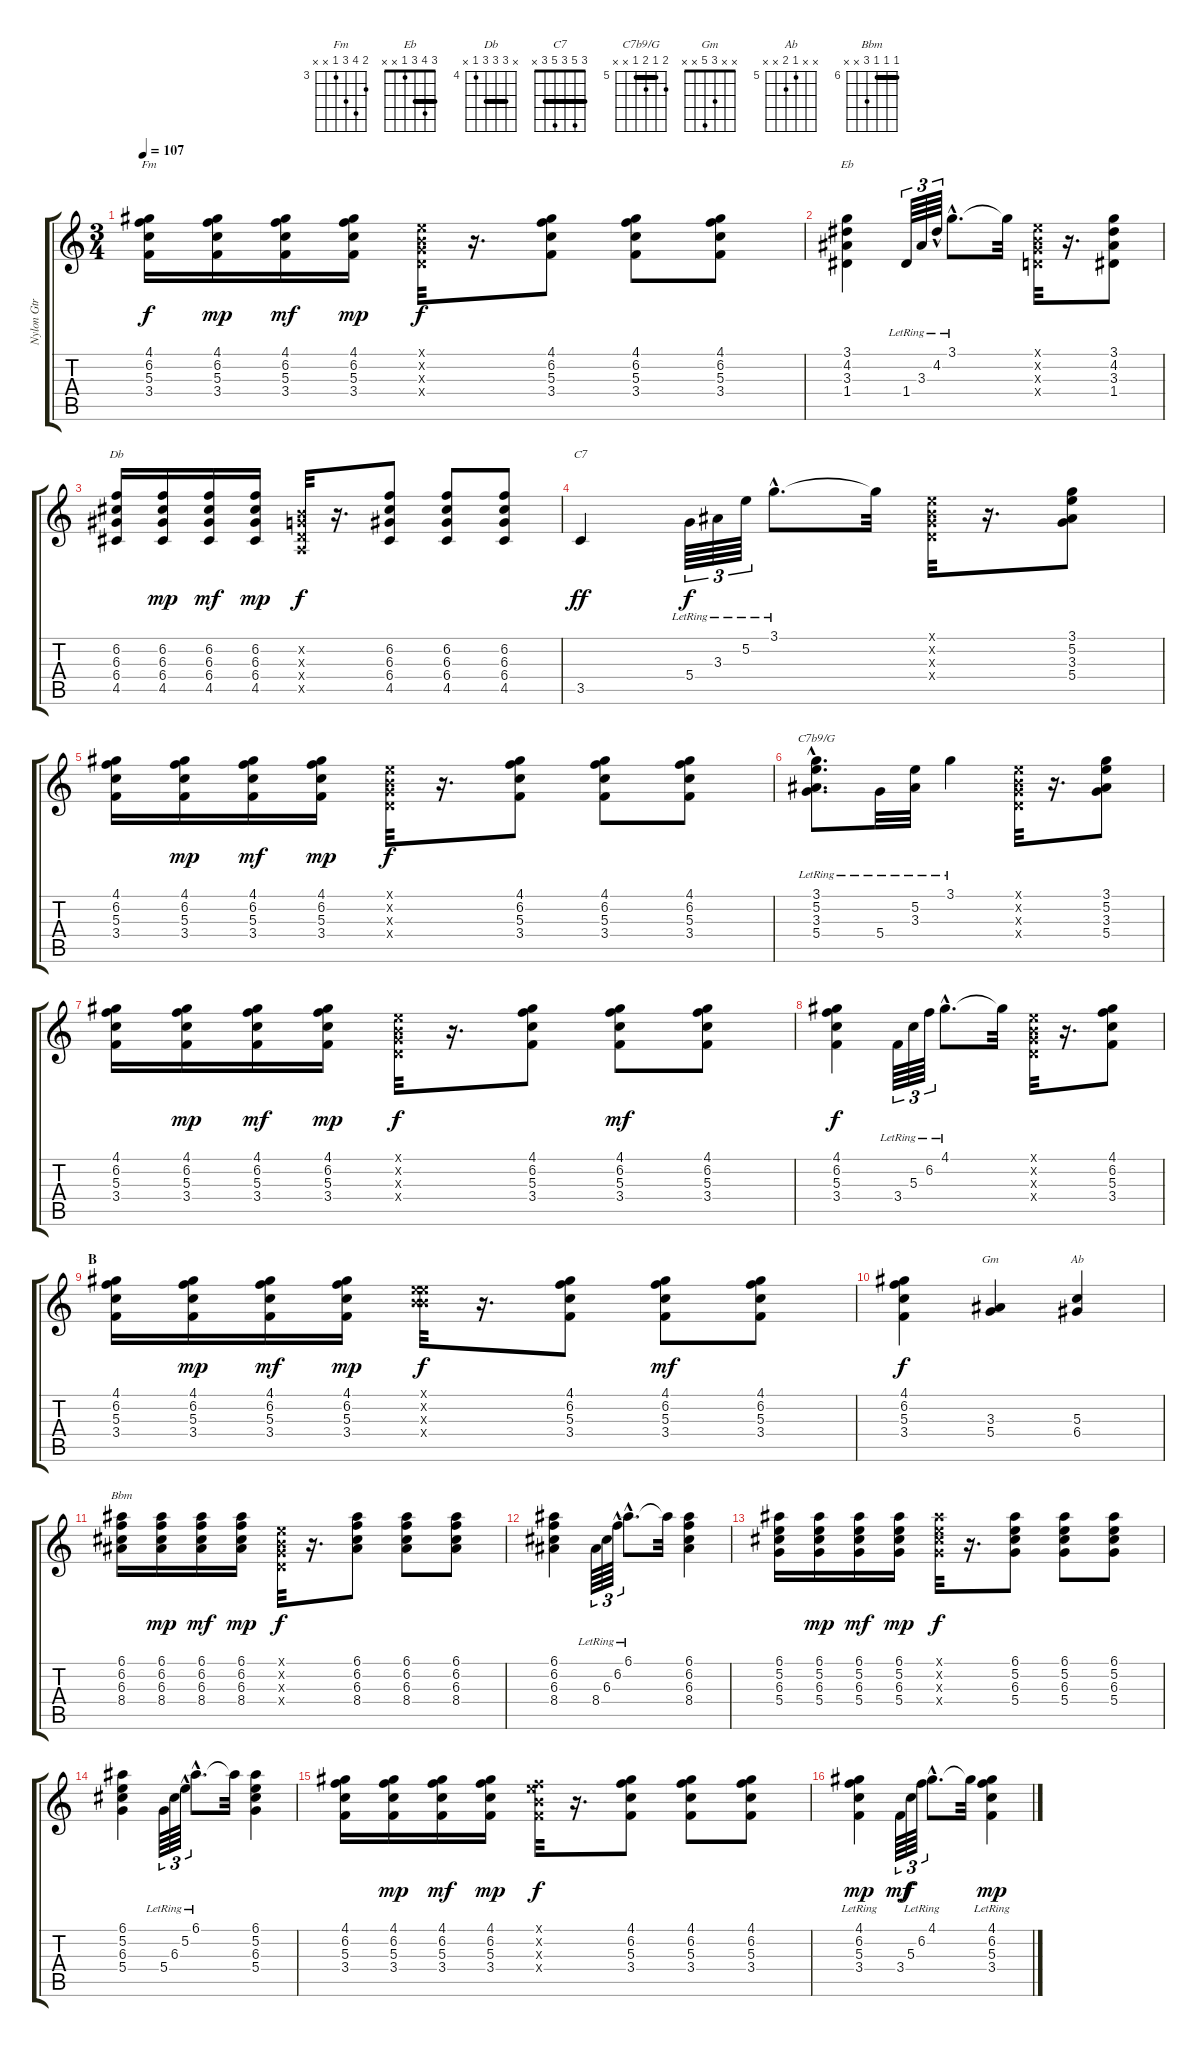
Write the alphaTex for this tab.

\track ("Nylon Gtr" "Nylon Gtr") {instrument acousticguitarnylon}
\staff {score tabs}
\tuning (E4 B3 G3 D3 A2 E2) {hide}
\chord ("Fm" 4 6 5 3 x x) {firstfret 3}
\chord ("Eb" 3 4 3 1 x x) {barre 3}
\chord ("Db" x 6 6 6 4 x) {firstfret 4 barre 6}
\chord ("C7" 3 5 3 5 3 x) {barre 3}
\chord ("C7b9/G" 6 5 6 5 x x) {firstfret 5 barre 5}
\chord ("Gm" x x 3 5 x x)
\chord ("Ab" x x 5 6 x x) {firstfret 5}
\chord ("Bbm" 6 6 6 8 x x) {firstfret 6 barre 6}
\ts (3 4)
\tempo 107
\clef g2
\ks c
(4.1 6.2 5.3 3.4).16{ch "Fm" dy f} (4.1 6.2 5.3 3.4).16{dy mp} (4.1 6.2 5.3 3.4).16{dy mf} (4.1 6.2 5.3 3.4).16{dy mp} (0.1{x} 0.2{x} 0.3{x} 0.4{x}).32{dy f} r.16{d} (4.1 6.2 5.3 3.4).8 (4.1 6.2 5.3 3.4).8 (4.1 6.2 5.3 3.4).8 |
(3.1 4.2 3.3 1.4).4{ch "Eb"} 1.4{lr}.64{tu (3 2)} 3.3{lr}.64{tu (3 2)} 4.2{hac lr}.64{tu (3 2)} 3.1{hac lr}.8{d} 3.1{t}.32 (0.1{x} 0.2{x} 0.3{x} 0.4{x}).32 r.16{d} (3.1 4.2 3.3 1.4).8 |
(6.2 6.3 6.4 4.5).16{ch "Db"} (6.2 6.3 6.4 4.5).16{dy mp} (6.2 6.3 6.4 4.5).16{dy mf} (6.2 6.3 6.4 4.5).16{dy mp} (0.2{x} 0.3{x} 0.4{x} 0.5{x}).32{dy f} r.16{d} (6.2 6.3 6.4 4.5).8 (6.2 6.3 6.4 4.5).8 (6.2 6.3 6.4 4.5).8 |
3.5.4{ch "C7" dy ff} 5.4{lr}.64{tu (3 2) dy f} 3.3{lr}.64{tu (3 2)} 5.2{lr}.64{tu (3 2)} 3.1{hac lr}.8{d} 3.1{t}.32 (0.1{x} 0.2{x} 0.3{x} 0.4{x}).32 r.16{d} (3.1 5.2 3.3 5.4).8 |
(4.1 6.2 5.3 3.4).16 (4.1 6.2 5.3 3.4).16{dy mp} (4.1 6.2 5.3 3.4).16{dy mf} (4.1 6.2 5.3 3.4).16{dy mp} (0.1{x} 0.2{x} 0.3{x} 0.4{x}).32{dy f} r.16{d} (4.1 6.2 5.3 3.4).8 (4.1 6.2 5.3 3.4).8 (4.1 6.2 5.3 3.4).8 |
(3.1{hac} 5.2{hac} 3.3{hac} 5.4{hac lr}).8{d ch "C7b9/G"} 5.4{lr}.32 (5.2{lr} 3.3).32 3.1{lr}.4 (0.1{x} 0.2{x} 0.3{x} 0.4{x}).32 r.16{d} (3.1 5.2 3.3 5.4).8 |
(4.1 6.2 5.3 3.4).16 (4.1 6.2 5.3 3.4).16{dy mp} (4.1 6.2 5.3 3.4).16{dy mf} (4.1 6.2 5.3 3.4).16{dy mp} (0.1{x} 0.2{x} 0.3{x} 0.4{x}).32{dy f} r.16{d} (4.1 6.2 5.3 3.4).8 (4.1 6.2 5.3 3.4).8{dy mf} (4.1 6.2 5.3 3.4).8 |
(4.1 6.2 5.3 3.4).4{dy f} 3.4{lr}.64{tu (3 2)} 5.3{lr}.64{tu (3 2)} 6.2{lr}.64{tu (3 2)} 4.1{hac lr}.8{d} 4.1{t}.32 (0.1{x} 0.2{x} 0.3{x} 0.4{x}).32 r.16{d} (4.1 6.2 5.3 3.4).8 |
\section ("" "B")
(4.1 6.2 5.3 3.4).16 (4.1 6.2 5.3 3.4).16{dy mp} (4.1 6.2 5.3 3.4).16{dy mf} (4.1 6.2 5.3 3.4).16{dy mp} (0.1{x} 0.2{x} 9.3{x} 9.4{x}).32{dy f} r.16{d} (4.1 6.2 5.3 3.4).8 (4.1 6.2 5.3 3.4).8{dy mf} (4.1 6.2 5.3 3.4).8 |
(4.1 6.2 5.3 3.4).4{dy f} (3.3 5.4).4{ch "Gm"} (5.3 6.4).4{ch "Ab"} |
(6.1 6.2 6.3 8.4).16{ch "Bbm"} (6.1 6.2 6.3 8.4).16{dy mp} (6.1 6.2 6.3 8.4).16{dy mf} (6.1 6.2 6.3 8.4).16{dy mp} (0.1{x} 0.2{x} 0.3{x} 0.4{x}).32{dy f} r.16{d} (6.1 6.2 6.3 8.4).8 (6.1 6.2 6.3 8.4).8 (6.1 6.2 6.3 8.4).8 |
(6.1 6.2 6.3 8.4).4 8.4{lr}.64{tu (3 2)} 6.3{lr}.64{tu (3 2)} 6.2{hac lr}.64{tu (3 2)} 6.1{hac lr}.8{d} 6.1{t}.32 (6.1 6.2 6.3 8.4).4 |
(6.1 5.2 6.3 5.4).16 (6.1 5.2 6.3 5.4).16{dy mp} (6.1 5.2 6.3 5.4).16{dy mf} (6.1 5.2 6.3 5.4).16{dy mp} (6.1{x} 5.2{x} 6.3{x} 5.4{x}).32{dy f} r.16{d} (6.1 5.2 6.3 5.4).8 (6.1 5.2 6.3 5.4).8 (6.1 5.2 6.3 5.4).8 |
(6.1 5.2 6.3 5.4).4 5.4{lr}.64{tu (3 2)} 6.3{lr}.64{tu (3 2)} 5.2{hac lr}.64{tu (3 2)} 6.1{hac lr}.8{d} 6.1{t}.32 (6.1 5.2 6.3 5.4).4 |
(4.1 6.2 5.3 3.4).16 (4.1 6.2 5.3 3.4).16{dy mp} (4.1 6.2 5.3 3.4).16{dy mf} (4.1 6.2 5.3 3.4).16{dy mp} (0.1{x} 6.2{x} 4.3{x} 3.4{x}).32{dy f} r.16{d} (4.1 6.2 5.3 3.4).8 (4.1 6.2 5.3 3.4).8 (4.1 6.2 5.3 3.4).8 |
(4.1 6.2 5.3 3.4{lr}).4{dy mp} 3.4.64{tu (3 2) dy mf} 5.3.64{tu (3 2) dy f} 6.2{lr}.64{tu (3 2)} 4.1{hac lr}.8{d} 4.1{t}.32 (4.1{lr} 6.2{lr} 5.3{lr} 3.4{lr}).4{dy mp}
